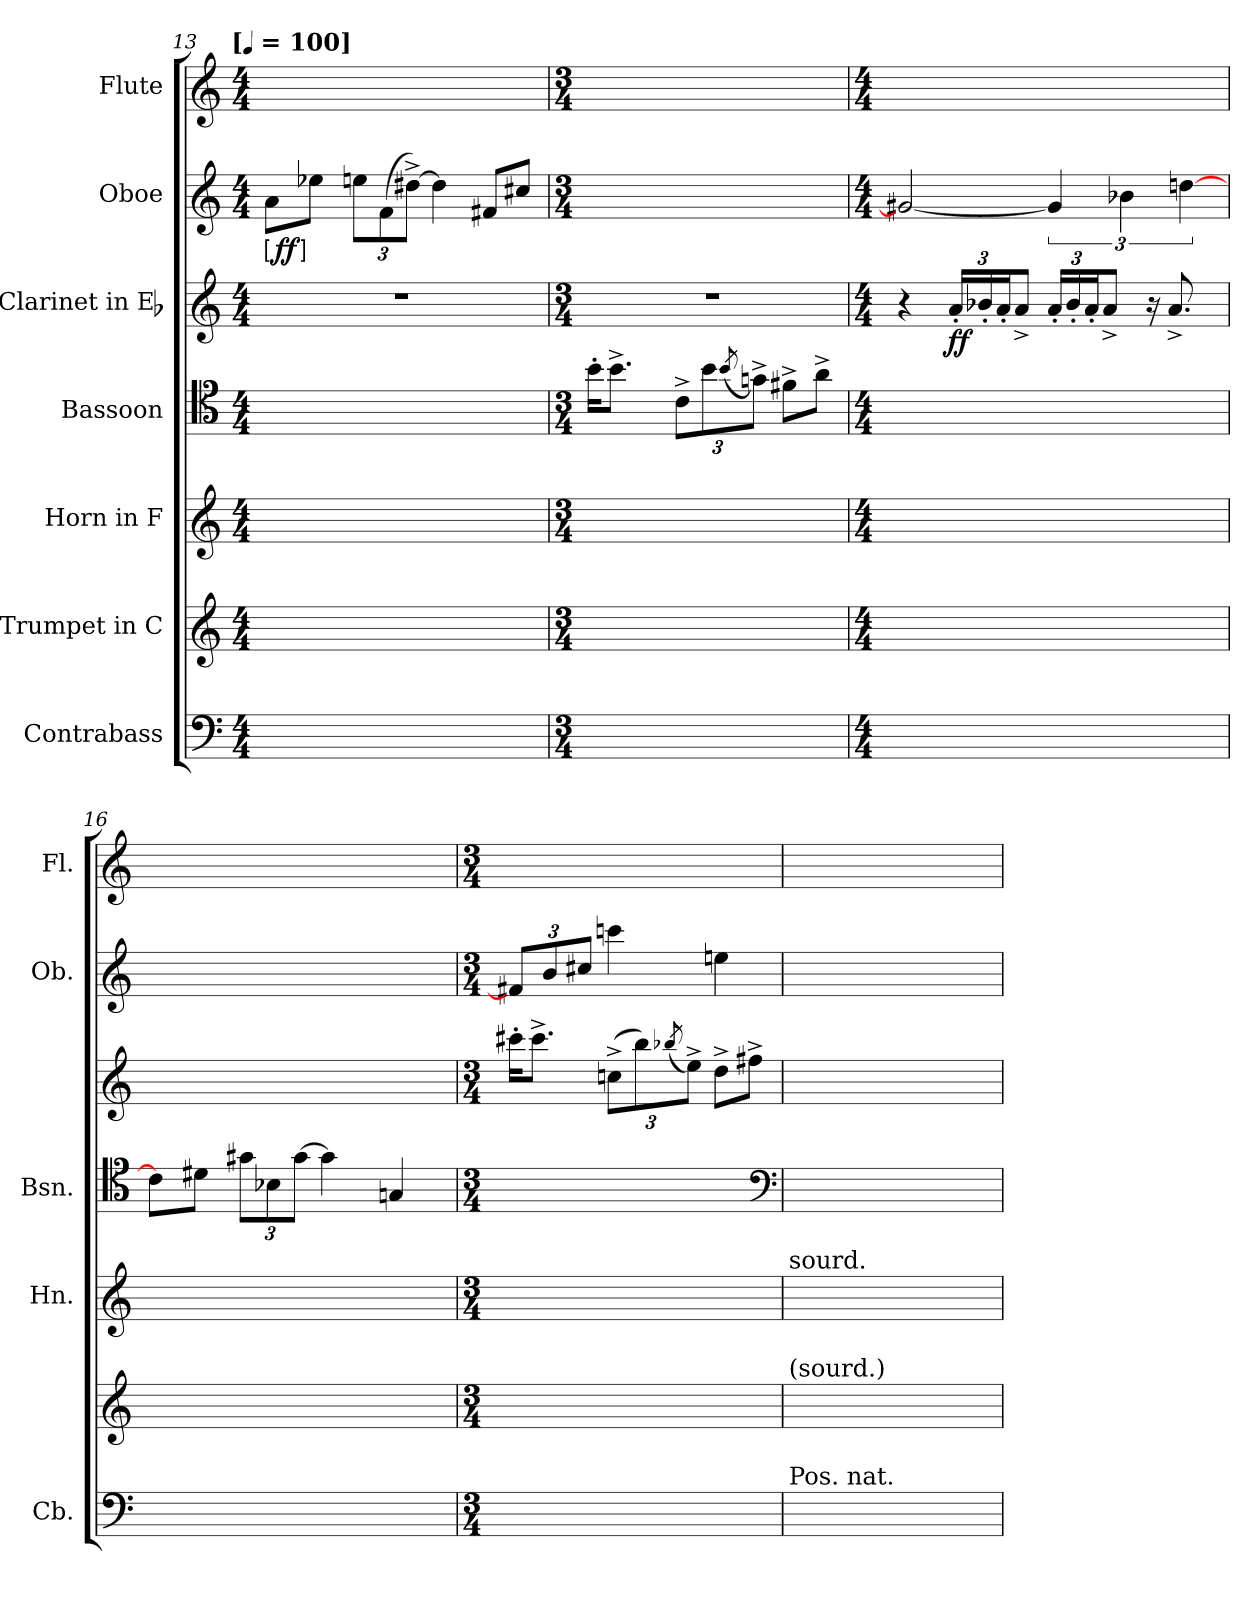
**kern	**kern	**kern	**kern	**kern	**dynam	**kern	**dynam	**kern
*part7	*part6	*part5	*part4	*part3	*part3	*part2	*part2	*part1
*staff7	*staff6	*staff5	*staff4	*staff3	*staff3	*staff2	*staff2	*staff1
*I"Contrabass	*I"Trumpet in C	*I"Horn in F	*I"Bassoon	*I"Clarinet in Eb	*	*I"Oboe	*	*I"Flute
*I'Cb.	*	*I'Hn.	*I'Bsn.	*	*	*I'Ob.	*	*I'Fl.
*clefF4	*clefG2	*clefG2	*clefC4	*clefG2	*	*clefG2	*	*clefG2
*ITrd7c12	*	*ITrd4c7	*	*ITrd-2c-3	*	*	*	*
*k[]	*k[]	*	*k[]	*	*	*k[]	*	*k[]
!!LO:TX:omd:t=[[quarter] = 100]
*M4/4	*M4/4	*M4/4	*M4/4	*M4/4	*	*M4/4	*	*M4/4
*MM100	*MM100	*MM100	*MM100	*MM100	*	*MM100	*	*MM100
=13	=13	=13	=13	=13	=13	=13	=13	=13
!	!	!	!	!	!	!	!LO:DY:ed=brack	!
1ryy	1ryy	1ryy	16ryy	1r	.	8aL	ff	1ryy
.	.	.	8ryy	.	.	.	.	.
.	.	.	.	.	.	8ee-XJ	.	.
.	.	.	16ryy	.	.	.	.	.
.	.	.	2ryy	.	.	12eenL	.	.
.	.	.	.	.	.	(12f	.	.
.	.	.	.	.	.	[12dd#X^J)	.	.
.	.	.	.	.	.	4dd#]	.	.
.	.	.	8ryy	.	.	8f#XL	.	.
.	.	.	8ryy	.	.	8cc#XJ	.	.
=14	=14	=14	=14	=14	=14	=14	=14	=14
*M3/4	*M3/4	*M3/4	*M3/4	*M3/4	*	*M3/4	*	*M3/4
4%3ryy	4%3ryy	4%3ryy	16b'KL	4%3r	.	8ryy	.	4%3ryy
.	.	.	8.b^J	.	.	.	.	.
.	.	.	.	.	.	16ryy	.	.
.	.	.	.	.	.	16ryy	.	.
.	.	.	12c^L	.	.	2ryy	.	.
.	.	.	12b	.	.	.	.	.
.	.	.	(8qb/	.	.	.	.	.
.	.	.	12gni^J)	.	.	.	.	.
.	.	.	8f#X^L	.	.	.	.	.
.	.	.	8a^J	.	.	.	.	.
=15	=15	=15	=15	=15	=15	=15	=15	=15
*M4/4	*M4/4	*M4/4	*M4/4	*M4/4	*	*M4/4	*	*M4/4
1ryy	1ryy	1ryy	2.ryy	4r	.	2g#X_	.	1ryy
.	.	.	.	24cc'LL	ff	.	.	.
.	.	.	.	24dd-X'	.	.	.	.
.	.	.	.	24cc'J	.	.	.	.
.	.	.	.	8cc^J	.	.	.	.
.	.	.	.	24cc'LL	.	6g#]	.	.
.	.	.	.	24dd-'	.	.	.	.
.	.	.	.	24cc'J	.	.	.	.
.	.	.	.	8cc^J	.	.	.	.
.	.	.	.	.	.	6b-X	.	.
.	.	.	8ryy	16r	.	.	.	.
.	.	.	.	8.cc^	.	.	.	.
.	.	.	.	.	.	[6ddni	.	.
.	.	.	8ryy	.	.	.	.	.
=16	=16	=16	=16	=16	=16	=16	=16	=16
1ryy	1ryy	1ryy	8c#L]	16ryy	.	4ryy	.	1ryy
.	.	.	.	8ryy	.	.	.	.
.	.	.	8d#XJ	.	.	.	.	.
.	.	.	.	16ryy	.	.	.	.
.	.	.	12g#XL	2ryy	.	4ryy	.	.
.	.	.	12B-X	.	.	.	.	.
.	.	.	[12g#J	.	.	.	.	.
.	.	.	4g#]	.	.	8ryy	.	.
.	.	.	.	.	.	8ryy	.	.
.	.	.	4Gn	8ryy	.	4ryy	.	.
.	.	.	.	8ryy	.	.	.	.
=17	=17	=17	=17	=17	=17	=17	=17	=17
*M3/4	*M3/4	*M3/4	*M3/4	*M3/4	*	*M3/4	*	*M3/4
4%3ryy	4%3ryy	4%3ryy	8ryy	16eeen'KL	.	12f#XL]	.	4%3ryy
.	.	.	.	8.eee^J	.	.	.	.
.	.	.	.	.	.	12b	.	.
.	.	.	8ryy	.	.	.	.	.
.	.	.	.	.	.	12cc#XJ	.	.
.	.	.	4ryy	(12ee-X^L	.	4cccn	.	.
.	.	.	.	12ddd)	.	.	.	.
.	.	.	.	(8qddd-X/	.	.	.	.
.	.	.	.	12gg^J)	.	.	.	.
.	.	.	4ryy	8ff^L	.	4eeni	.	.
.	.	.	.	8aan^J	.	.	.	.
*	*	*	*clefF4	*	*	*	*	*
=18	=18	=18	=18	=18	=18	=18	=18	=18
!	!	!LO:TX:a:t=sourd.	!	!	!	!	!	!
!	!LO:TX:a:t=(sourd.)	!	!	!	!	!	!	!
!LO:TX:a:t=Pos. nat.	!	!	!	!	!	!	!	!
4ryy	8ryy	8ryy	2.ryy	2.ryy	.	2.ryy	.	8ryy
.	8ryy	8ryy	.	.	.	.	.	8ryy
16ryy	2ryy	2ryy	.	.	.	.	.	2ryy
8.ryy	.	.	.	.	.	.	.	.
16ryy	.	.	.	.	.	.	.	.
8ryy	.	.	.	.	.	.	.	.
16ryy	.	.	.	.	.	.	.	.
=	=	=	=	=	=	=	=	=
*-	*-	*-	*-	*-	*-	*-	*-	*-
